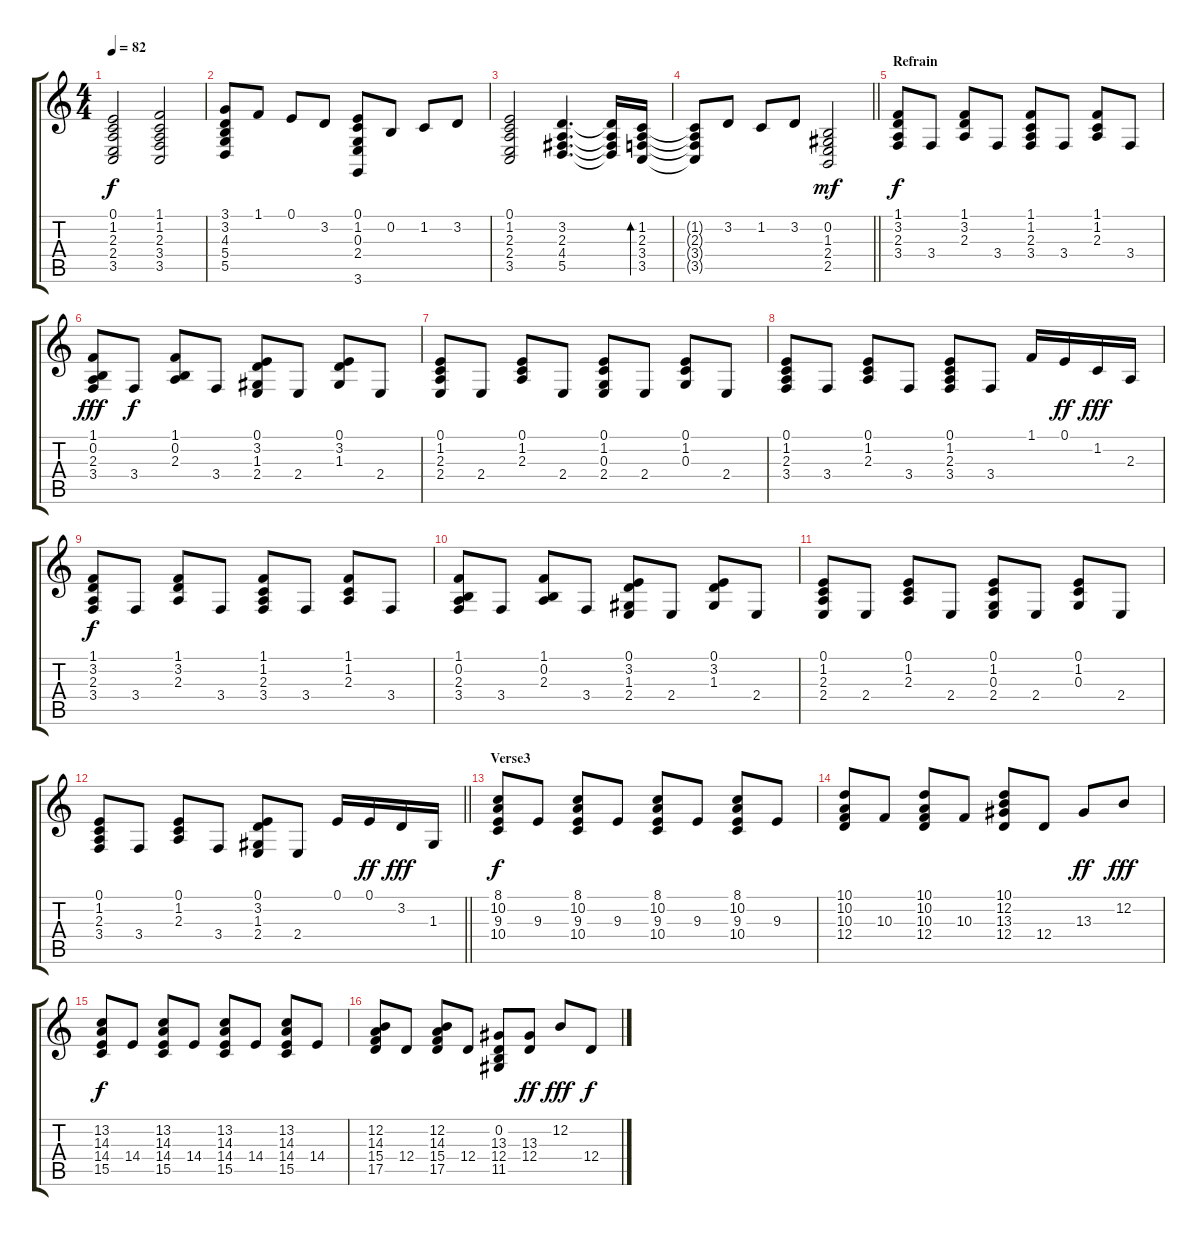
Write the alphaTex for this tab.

\track "" {instrument acousticgrandpiano}
\staff {score tabs}
\tuning (E4 B3 G3 D3 A2 E2) {hide}
\ts (4 4)
\tempo 82
\clef g2
\ks c
(0.1 1.2 2.3 2.4 3.5).2{dy f} (1.1 1.2 2.3 3.4 3.5).2 |
(3.1 3.2 4.3 5.4 5.5).8 1.1.8 0.1.8 3.2.8 (0.1 1.2 0.3 2.4 3.6).8 0.2.8 1.2.8 3.2.8 |
(0.1 1.2 2.3 2.4 3.5).2 (3.2 2.3 4.4 5.5).4{d} (3.2{t} 2.3{t} 4.4{t} 5.5{t}).16 (1.2 2.3 3.4 3.5).16{bd 120} |
\barLineRight lightlight
(1.2{t} 2.3{t} 3.4{t} 3.5{t}).8 3.2.8 1.2.8 3.2.8 (0.2 1.3 2.4 2.5).2{dy mf} |
\section ("" "Refrain")
(1.1 3.2 2.3 3.4).8{dy f} 3.4.8 (1.1 3.2 2.3).8 3.4.8 (1.1 1.2 2.3 3.4).8 3.4.8 (1.1 1.2 2.3).8 3.4.8 |
(1.1 0.2 2.3 3.4).8{dy fff} 3.4.8{dy f} (1.1 0.2 2.3).8 3.4.8 (0.1 3.2 1.3 2.4).8 2.4.8 (0.1 3.2 1.3).8 2.4.8 |
(0.1 1.2 2.3 2.4).8 2.4.8 (0.1 1.2 2.3).8 2.4.8 (0.1 1.2 0.3 2.4).8 2.4.8 (0.1 1.2 0.3).8 2.4.8 |
(0.1 1.2 2.3 3.4).8 3.4.8 (0.1 1.2 2.3).8 3.4.8 (0.1 1.2 2.3 3.4).8 3.4.8 1.1.16 0.1.16{dy ff} 1.2.16{dy fff} 2.3.16 |
(1.1 3.2 2.3 3.4).8{dy f} 3.4.8 (1.1 3.2 2.3).8 3.4.8 (1.1 1.2 2.3 3.4).8 3.4.8 (1.1 1.2 2.3).8 3.4.8 |
(1.1 0.2 2.3 3.4).8 3.4.8 (1.1 0.2 2.3).8 3.4.8 (0.1 3.2 1.3 2.4).8 2.4.8 (0.1 3.2 1.3).8 2.4.8 |
(0.1 1.2 2.3 2.4).8 2.4.8 (0.1 1.2 2.3).8 2.4.8 (0.1 1.2 0.3 2.4).8 2.4.8 (0.1 1.2 0.3).8 2.4.8 |
\barLineRight lightlight
(0.1 1.2 2.3 3.4).8 3.4.8 (0.1 1.2 2.3).8 3.4.8 (0.1 3.2 1.3 2.4).8 2.4.8 0.1.16 0.1.16{dy ff} 3.2.16{dy fff} 1.3.16 |
\section ("" "Verse3")
(8.1 10.2 9.3 10.4).8{dy f} 9.3.8 (8.1 10.2 9.3 10.4).8 9.3.8 (8.1 10.2 9.3 10.4).8 9.3.8 (8.1 10.2 9.3 10.4).8 9.3.8 |
(10.1 10.2 10.3 12.4).8 10.3.8 (10.1 10.2 10.3 12.4).8 10.3.8 (10.1 12.2 13.3 12.4).8 12.4.8 13.3.8{dy ff} 12.2.8{dy fff} |
(13.2 14.3 14.4 15.5).8{dy f} 14.4.8 (13.2 14.3 14.4 15.5).8 14.4.8 (13.2 14.3 14.4 15.5).8 14.4.8 (13.2 14.3 14.4 15.5).8 14.4.8 |
(12.2 14.3 15.4 17.5).8 12.4.8 (12.2 14.3 15.4 17.5).8 12.4.8 (0.2 13.3 12.4 11.5).8 (13.3 12.4).8{dy ff} 12.2.8{dy fff} 12.4.8{dy f}
